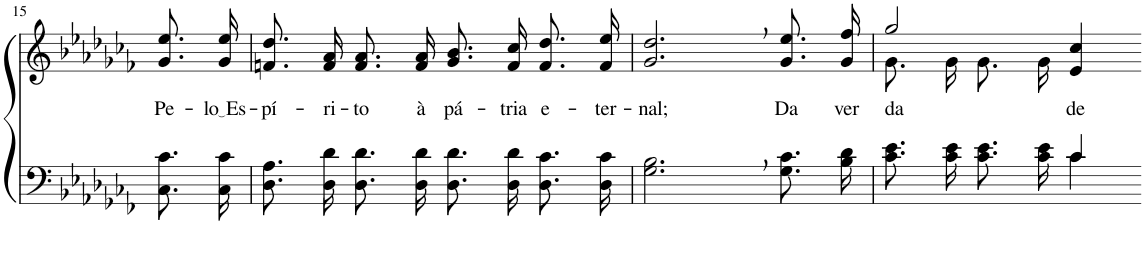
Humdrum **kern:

**kern	**kern	**text
*part2	*part1	*part1
*staff2	*staff1	*staff1
*I"Parte III e IV	*I"Parte I e II	*
!!LO:PB:g=z
*clefF4	*clefG2	*
*Trd2c3	*Trd2c3	*
*k[b-e-a-d-g-c-f-]	*k[b-e-a-d-g-c-f-]	*
*M4/4	*M4/4	*
=15	=15	=15
!	!	!LO:LY:b
8.C-\ 8.c-\L	8.g-\ 8.ee-\L	Pe-
!	!	!LO:LY:b
16C-\ 16c-\Jk	16g-\ 16ee-\Jk	lo Es
=16	=16	=16
!	!	!LO:LY:b
8.D-\ 8.A-\L	8.fn/ 8.dd-/L	-pí-
!	!	!LO:LY:b
16D-\ 16d-\Jk	16f/ 16a-/Jk	-ri-
!	!	!LO:LY:b
8.D-\ 8.d-\L	8.f/ 8.a-/L	-to
!	!	!LO:LY:b
16D-\ 16d-\Jk	16f/ 16a-/Jk	à
!	!	!LO:LY:b
8.D-\ 8.d-\L	8.g-/ 8.b-/L	pá-
!	!	!LO:LY:b
16D-\ 16d-\Jk	16f/ 16cc-/Jk	-tria
!	!	!LO:LY:b
8.D-\ 8.c-\L	8.f\ 8.dd-\L	e-
!	!	!LO:LY:b
16D-\ 16c-\Jk	16f\ 16ee-\Jk	-ter-
=17	=17	=17
!	!	!LO:LY:b
2.G-\, 2.B-\,	2.g-/, 2.dd-/,	-nal;
!	!	!LO:LY:b
8.G-\ 8.c-\L	8.g-\ 8.ee-\L	Da
!	!	!LO:LY:b
16B-\ 16d-\Jk	16g-\ 16ff-\Jk	ver-
=18	=18	=18
*^	*^	*
!	!	!	!	!LO:LY:b
8.c-\ 8.e-\L	2ryy	2gg-/	8.g-\L	-da-
16c-\ 16e-\Jk	.	.	16g-\Jk	.
8.c-\ 8.e-\L	.	.	8.g-\L	.
16c-\ 16e-\Jk	.	.	16g-\Jk	.
!	!	!	!	!LO:LY:b
4c-\	4c-/	4e-/ 4cc-/	4ryy	-de
*v	*v	*	*	*
*	*v	*v	*
=-	=-	=-
*-	*-	*-
